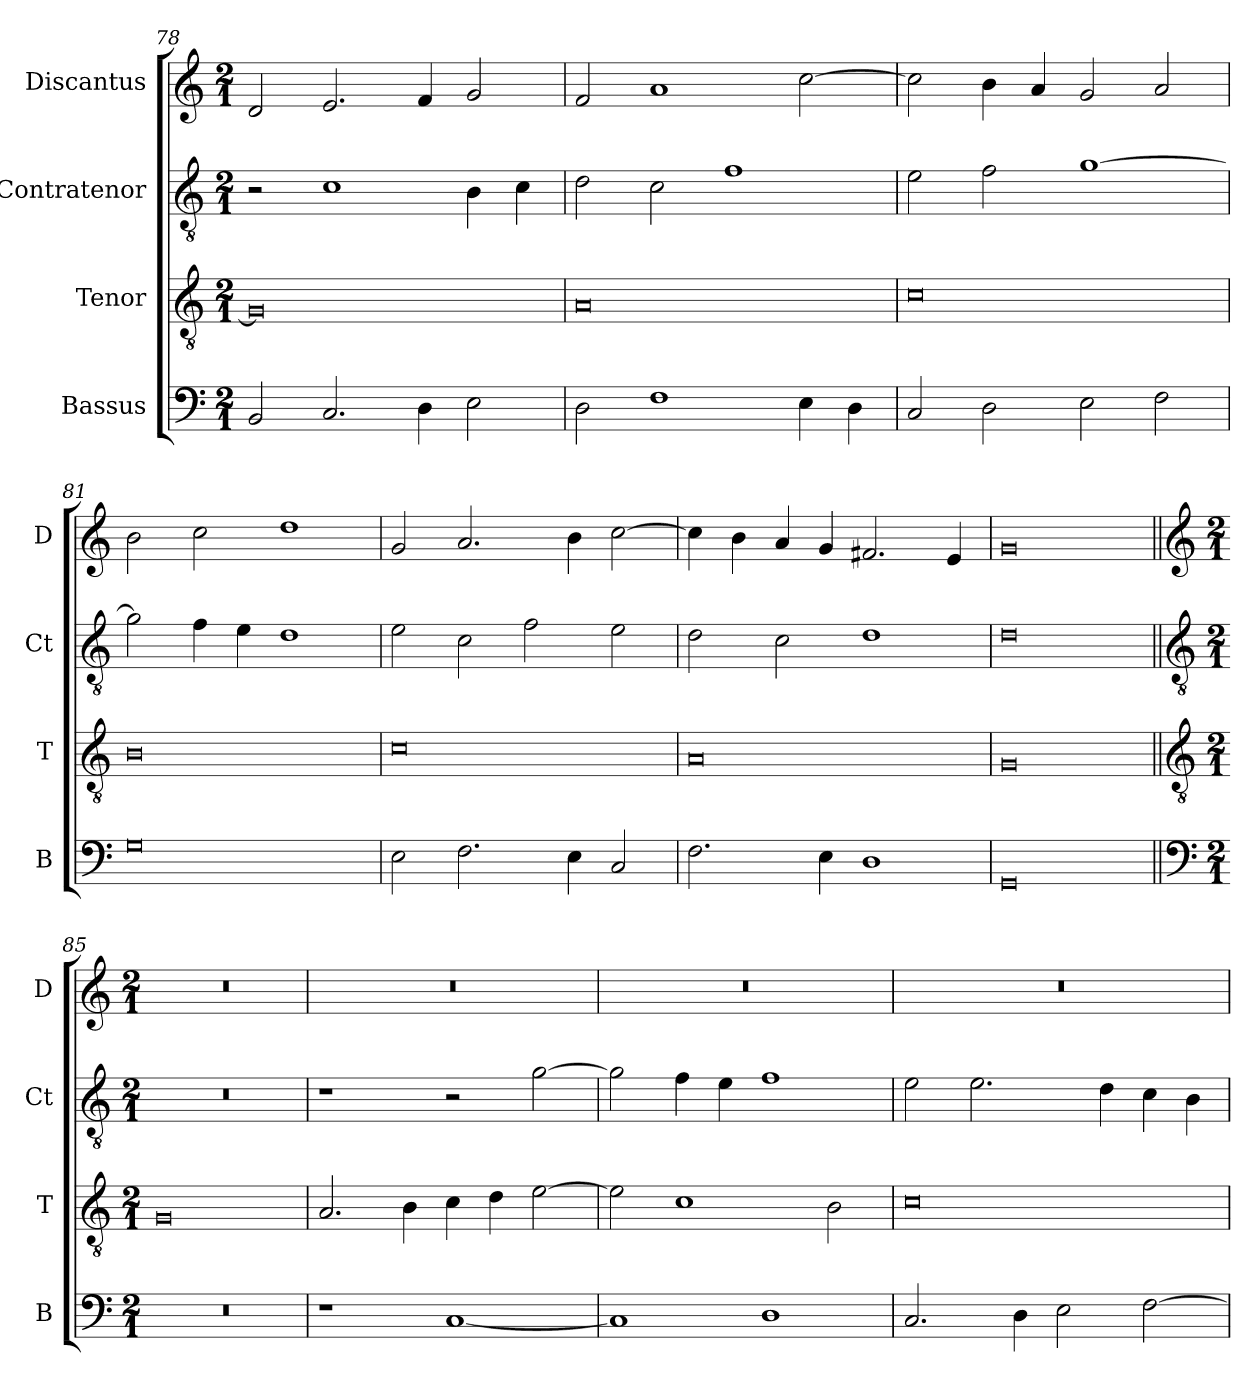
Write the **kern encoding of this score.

**kern	**kern	**kern	**kern
*part4	*part3	*part2	*part1
*staff4	*staff3	*staff2	*staff1
*I"Bassus	*I"Tenor	*I"Contratenor	*I"Discantus
*I'B	*I'T	*I'Ct	*I'D
*clefF4	*clefGv2	*clefGv2	*clefG2
*k[]	*k[]	*k[]	*k[]
*M2/1	*M2/1	*M2/1	*M2/1
=78	=78	=78	=78
2BB/	0G]	2r	2d/
2.C/	.	1c	2.e/
4D\	.	.	4f/
2E\	.	4B\	2g/
.	.	4c\	.
=79	=79	=79	=79
2D\	0A	2d\	2f/
1F	.	2c\	1a
.	.	1f	.
4E\	.	.	[2cc\
4D\	.	.	.
=80	=80	=80	=80
2C/	0c	2e\	2cc\]
2D\	.	2f\	4b\
.	.	.	4a/
2E\	.	[1g	2g/
2F\	.	.	2a/
=81	=81	=81	=81
0G	0B	2g\]	2b\
.	.	4f\	2cc\
.	.	4e\	.
.	.	1d	1dd
=82	=82	=82	=82
2E\	0c	2e\	2g/
2.F\	.	2c\	2.a/
.	.	2f\	.
4E\	.	.	4b\
2C/	.	2e\	[2cc\
=83	=83	=83	=83
2.F\	0A	2d\	4cc\]
.	.	.	4b\
.	.	2c\	4a/
4E\	.	.	4g/
1D	.	1d	2.f#X/
.	.	.	4e/
=84	=84	=84	=84
0GG	0G	0d	0g
!!LO:LB:g=z
=85||	=85||	=85||	=85||
*clefF4	*clefGv2	*clefGv2	*clefG2
*k[]	*k[]	*k[]	*k[]
*M2/1	*M2/1	*M2/1	*M2/1
0r	0G	0r	0r
=86	=86	=86	=86
1r	2.A/	1r	0r
.	4B\	.	.
[1C	4c\	2r	.
.	4d\	.	.
.	[2e\	[2g\	.
=87	=87	=87	=87
1C]	2e\]	2g\]	0r
.	1c	4f\	.
.	.	4e\	.
1D	.	1f	.
.	2B\	.	.
=88	=88	=88	=88
2.C/	0c	2e\	0r
.	.	2.e\	.
4D\	.	.	.
2E\	.	.	.
.	.	4d\	.
[2F\	.	4c\	.
.	.	4B\	.
=	=	=	=
*-	*-	*-	*-
